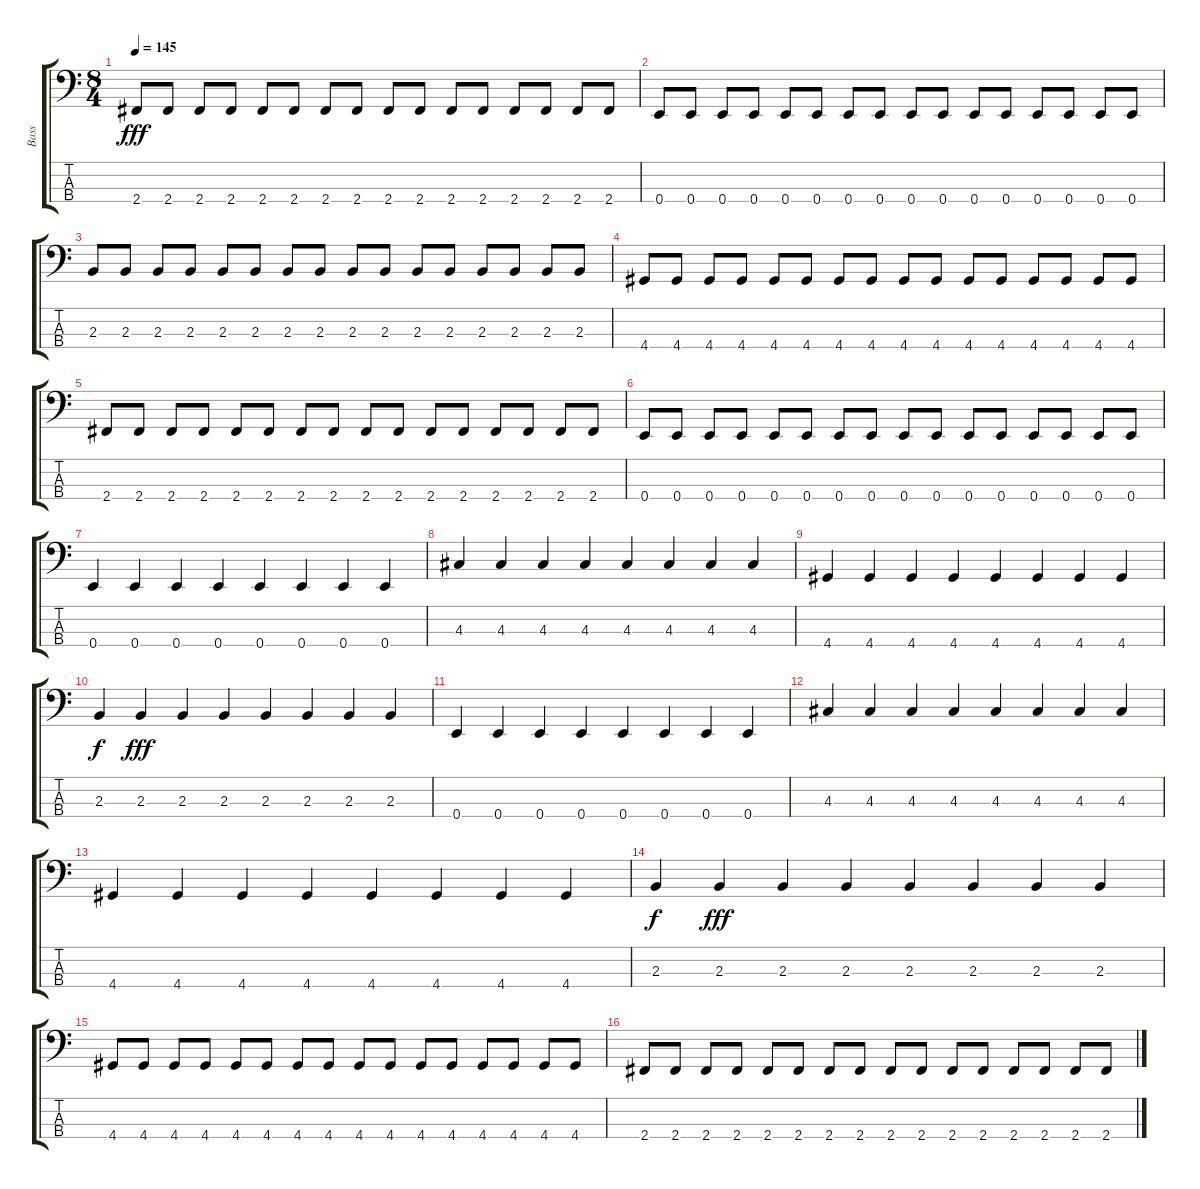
\track ("Bass" "Bass") {instrument electricbasspick}
\staff {score tabs}
\tuning (G2 D2 A1 E1) {hide}
\ts (8 4)
\tempo 145
\clef f4
\ks c
2.4.8{dy fff} 2.4.8 2.4.8 2.4.8 2.4.8 2.4.8 2.4.8 2.4.8 2.4.8 2.4.8 2.4.8 2.4.8 2.4.8 2.4.8 2.4.8 2.4.8 |
0.4.8 0.4.8 0.4.8 0.4.8 0.4.8 0.4.8 0.4.8 0.4.8 0.4.8 0.4.8 0.4.8 0.4.8 0.4.8 0.4.8 0.4.8 0.4.8 |
2.3.8 2.3.8 2.3.8 2.3.8 2.3.8 2.3.8 2.3.8 2.3.8 2.3.8 2.3.8 2.3.8 2.3.8 2.3.8 2.3.8 2.3.8 2.3.8 |
4.4.8 4.4.8 4.4.8 4.4.8 4.4.8 4.4.8 4.4.8 4.4.8 4.4.8 4.4.8 4.4.8 4.4.8 4.4.8 4.4.8 4.4.8 4.4.8 |
2.4.8 2.4.8 2.4.8 2.4.8 2.4.8 2.4.8 2.4.8 2.4.8 2.4.8 2.4.8 2.4.8 2.4.8 2.4.8 2.4.8 2.4.8 2.4.8 |
0.4.8 0.4.8 0.4.8 0.4.8 0.4.8 0.4.8 0.4.8 0.4.8 0.4.8 0.4.8 0.4.8 0.4.8 0.4.8 0.4.8 0.4.8 0.4.8 |
0.4.4 0.4.4 0.4.4 0.4.4 0.4.4 0.4.4 0.4.4 0.4.4 |
4.3.4 4.3.4 4.3.4 4.3.4 4.3.4 4.3.4 4.3.4 4.3.4 |
4.4.4 4.4.4 4.4.4 4.4.4 4.4.4 4.4.4 4.4.4 4.4.4 |
2.3.4{dy f} 2.3.4{dy fff} 2.3.4 2.3.4 2.3.4 2.3.4 2.3.4 2.3.4 |
0.4.4 0.4.4 0.4.4 0.4.4 0.4.4 0.4.4 0.4.4 0.4.4 |
4.3.4 4.3.4 4.3.4 4.3.4 4.3.4 4.3.4 4.3.4 4.3.4 |
4.4.4 4.4.4 4.4.4 4.4.4 4.4.4 4.4.4 4.4.4 4.4.4 |
2.3.4{dy f} 2.3.4{dy fff} 2.3.4 2.3.4 2.3.4 2.3.4 2.3.4 2.3.4 |
4.4.8 4.4.8 4.4.8 4.4.8 4.4.8 4.4.8 4.4.8 4.4.8 4.4.8 4.4.8 4.4.8 4.4.8 4.4.8 4.4.8 4.4.8 4.4.8 |
2.4.8 2.4.8 2.4.8 2.4.8 2.4.8 2.4.8 2.4.8 2.4.8 2.4.8 2.4.8 2.4.8 2.4.8 2.4.8 2.4.8 2.4.8 2.4.8
